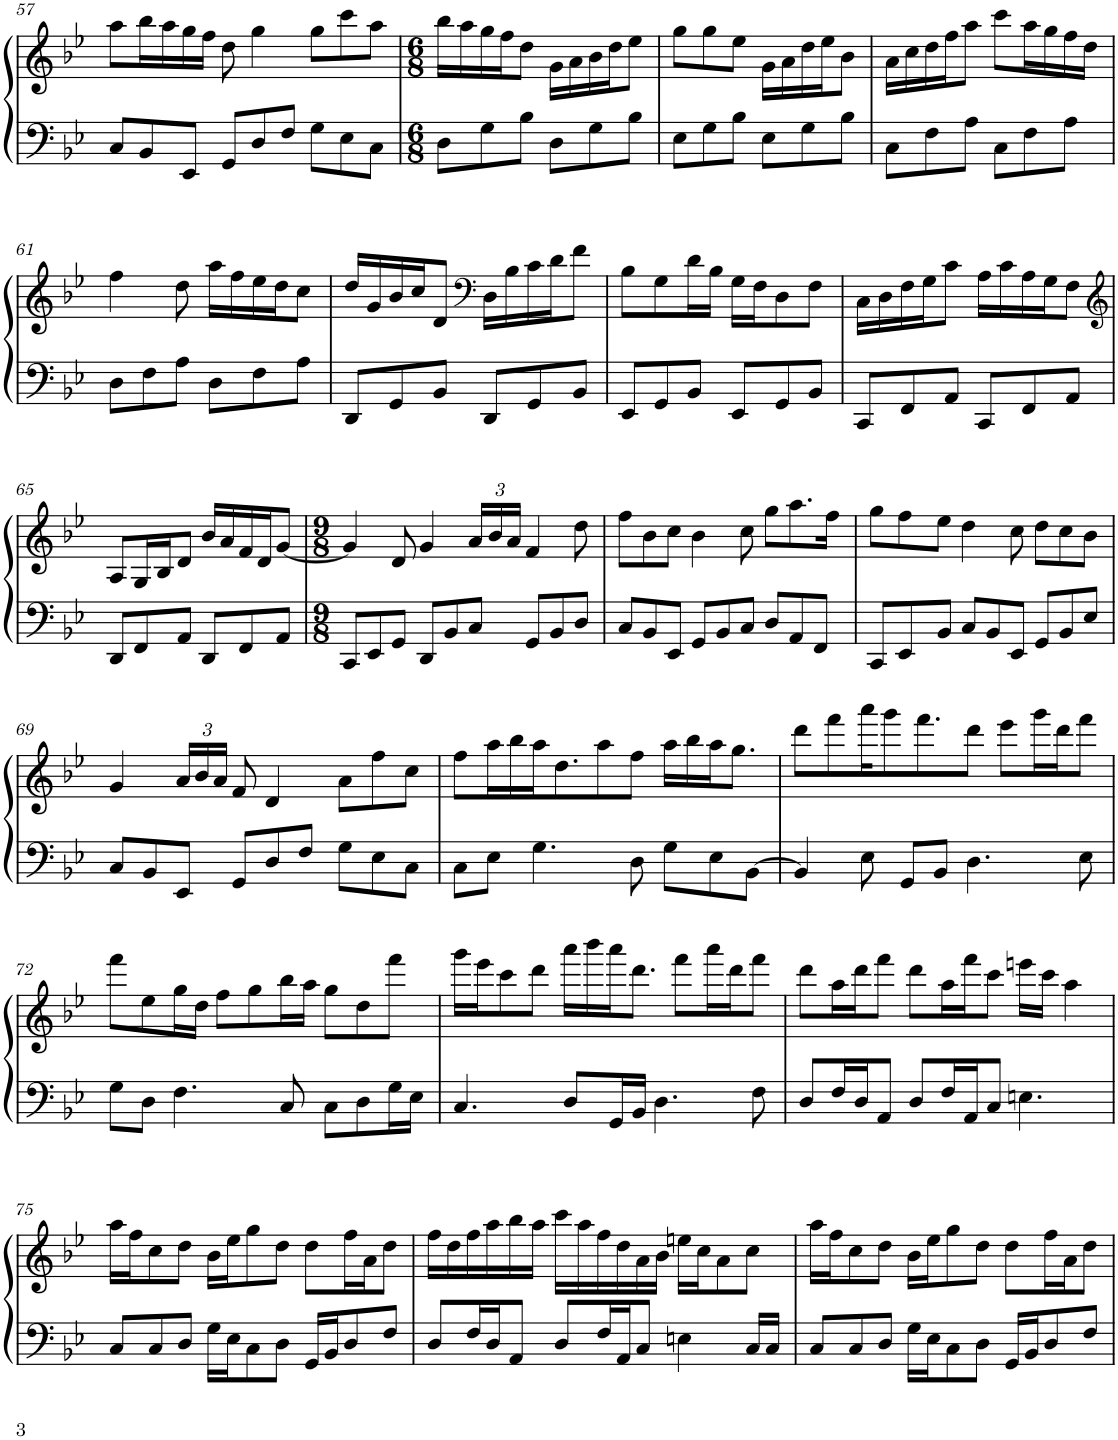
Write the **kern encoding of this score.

**kern	**kern
*part1	*part1
*staff2	*staff1
*I"Piano	*
*I'Pno.	*
!!LO:PB:g=z
*clefF4	*clefG2
*k[b-e-]	*k[b-e-]
*M9/8	*M9/8
=57	=57
8C/L	8aa\L
8BB-/	16bb-\L
.	16aa\
8EE-/J	16gg\
.	16ff\JJ
8GG/L	8dd\
8D/	4gg\
8F/J	.
8G\L	8gg\L
8E-\	8ccc\
8C\J	8aa\J
=58	=58
*M6/8	*M6/8
8D\L	16bb-\LL
.	16aa\
8G\	16gg\
.	16ff\J
8B-\J	8dd\J
8D\L	16g\LL
.	16a\
8G\	16b-\
.	16dd\J
8B-\J	8ee-\J
=59	=59
8E-\L	8gg\L
8G\	8gg\
8B-\J	8ee-\J
8E-\L	16g\LL
.	16a\
8G\	16dd\
.	16ee-\J
8B-\J	8b-\J
=60	=60
8C\L	16a\LL
.	16cc\
8F\	16dd\
.	16ff\J
8A\J	8aa\J
8C\L	8ccc\L
8F\	16aa\L
.	16gg\
8A\J	16ff\
.	16dd\JJ
!!LO:LB:g=z
=61	=61
8D\L	4ff\
8F\	.
8A\J	8dd\
8D\L	16aa\LL
.	16ff\
8F\	16ee-\
.	16dd\J
8A\J	8cc\J
=62	=62
8DD/L	16dd/LL
.	16g/
8GG/	16b-/
.	16cc/J
8BB-/J	8d/J
*	*clefF4
8DD/L	16D\LL
.	16B-\
8GG/	16c\
.	16d\J
8BB-/J	8f\J
=63	=63
8EE-/L	8B-\L
8GG/	8G\
8BB-/J	16d\L
.	16B-\JJ
8EE-/L	16G\LL
.	16F\J
8GG/	8D\
8BB-/J	8F\J
=64	=64
8CC/L	16C\LL
.	16D\
8FF/	16F\
.	16G\J
8AA/J	8c\J
8CC/L	16A\LL
.	16c\
8FF/	16A\
.	16G\J
8AA/J	8F\J
!!LO:LB:g=z
=65	=65
*	*clefG2
8DD/L	8A/L
8FF/	16G/L
.	16B-/J
8AA/J	8d/J
8DD/L	16b-/LL
.	16a/
8FF/	16f/
.	16d/J
8AA/J	[8g/J
=66	=66
*M9/8	*M9/8
8CC/L	4g/]
8EE-/	.
8GG/J	8d/
8DD/L	4g/
8BB-/	.
*	*Xbrackettup
8C/J	24a/LL
.	24b-/
.	24a/JJ
8GG/L	4f/
8BB-/	.
8D/J	8dd\
=67	=67
8C/L	8ff\L
8BB-/	8b-\
8EE-/J	8cc\J
8GG/L	4b-\
8BB-/	.
8C/J	8cc\
8D/L	8gg\L
8AA/	8.aa\
8FF/J	.
.	16ff\Jk
=68	=68
8CC/L	8gg\L
8EE-/	8ff\
8BB-/J	8ee-\J
8C/L	4dd\
8BB-/	.
8EE-/J	8cc\
8GG/L	8dd\L
8BB-/	8cc\
8E-/J	8b-\J
!!LO:LB:g=z
=69	=69
8C/L	4g/
8BB-/	.
8EE-/J	24a/LL
.	24b-/
.	24a/JJ
8GG/L	8f/
8D/	4d/
8F/J	.
8G\L	8a\L
8E-\	8ff\
8C\J	8cc\J
=70	=70
8C\L	8ff\L
8E-\J	16aa\L
.	16bb-\
4.G\	16aa\J
.	8.dd\
.	8aa\
8D\	8ff\J
8G\L	16aa\LL
.	16bb-\
8E-\	16aa\J
.	8.gg\J
[8BB-\J	.
=71	=71
4BB-/]	8ddd\L
.	8fff\
8E-\	16aaa\K
.	8ggg\
8GG/L	.
.	8.fff\
8BB-/J	.
4.D\	8ddd\J
.	8eee-\L
.	16ggg\L
.	16ddd\J
8E-\	8fff\J
!!LO:LB:g=z
=72	=72
8G\L	8fff\L
8D\J	8ee-\
4.F\	16gg\L
.	16dd\JJ
.	8ff\L
.	8gg\
8C/	16bb-\L
.	16aa\JJ
8C\L	8gg\L
8D\	8dd\
16G\L	8fff\J
16E-\JJ	.
=73	=73
4.C/	16ggg\LL
.	16eee-\J
.	8ccc\
.	8ddd\J
8D/L	16aaa\LL
.	16bbb-\
16GG/L	16aaa\J
16BB-/JJ	8.ddd\J
4.D\	.
.	8fff\L
.	16aaa\L
.	16ddd\J
8F\	8fff\J
=74	=74
8D/L	8ddd\L
16F/L	16aa\L
16D/J	16ddd\J
8AA/J	8fff\J
8D/L	8ddd\L
16F/L	16aa\L
16AA/J	16fff\J
8C/J	8ccc\J
4.En\	16eeen\LL
.	16ccc\JJ
.	4aa\
!!LO:LB:g=z
=75	=75
8C/L	16aa\LL
.	16ff\J
8C/	8cc\
8D/J	8dd\J
16G\LL	16b-\LL
16E-\J	16ee-\J
8C\	8gg\
8D\J	8dd\J
16GG/LL	8dd\L
16BB-/J	.
8D/	16ff\L
.	16a\J
8F/J	8dd\J
=76	=76
8D/L	16ff\LL
.	16dd\
16F/L	16ff\
16D/J	16aa\
8AA/J	16bb-\
.	16aa\JJ
8D/L	16ccc\LL
.	16aa\
16F/L	16ff\
16AA/J	16dd\
8C/J	16a\
.	16b-\JJ
4En\	16een\LL
.	16cc\J
.	8a\
16C/LL	8cc\J
16C/JJ	.
=77	=77
8C/L	16aa\LL
.	16ff\J
8C/	8cc\
8D/J	8dd\J
16G\LL	16b-\LL
16E-\J	16ee-\J
8C\	8gg\
8D\J	8dd\J
16GG/LL	8dd\L
16BB-/J	.
8D/	16ff\L
.	16a\J
8F/J	8dd\J
=	=
*-	*-
